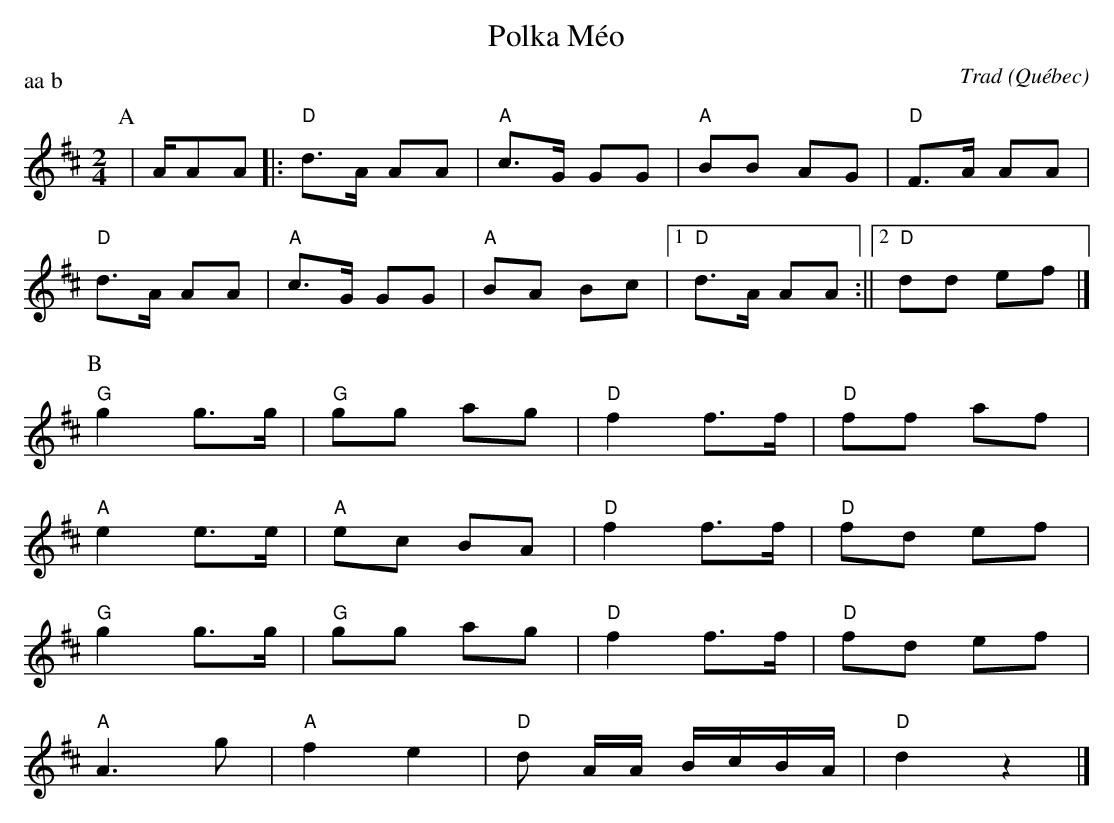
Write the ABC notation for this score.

X:1
T:Polka Méo
C:Trad
O:Québec
P:aa b
M:2/4
L:1/8
K:Dmaj
P:A
| A/AA |: "D" d>A AA | "A" c>G GG | "A" BB AG | "D" F>A AA |
"D" d>A AA | "A" c>G GG | "A" BA Bc |1 "D" d>A AA :||2 "D" dd ef |]
P:B
"G" g2 g>g | "G" gg ag | "D" f2 f>f | "D" ff af |
"A" e2 e>e | "A" ec BA | "D" f2 f>f | "D" fd ef |
"G" g2 g>g | "G" gg ag | "D" f2 f>f | "D" fd ef |
"A" A3 g | "A" f2 e2 | "D" d A/A/ B/c/B/A/ | "D" d2 z2 |]
